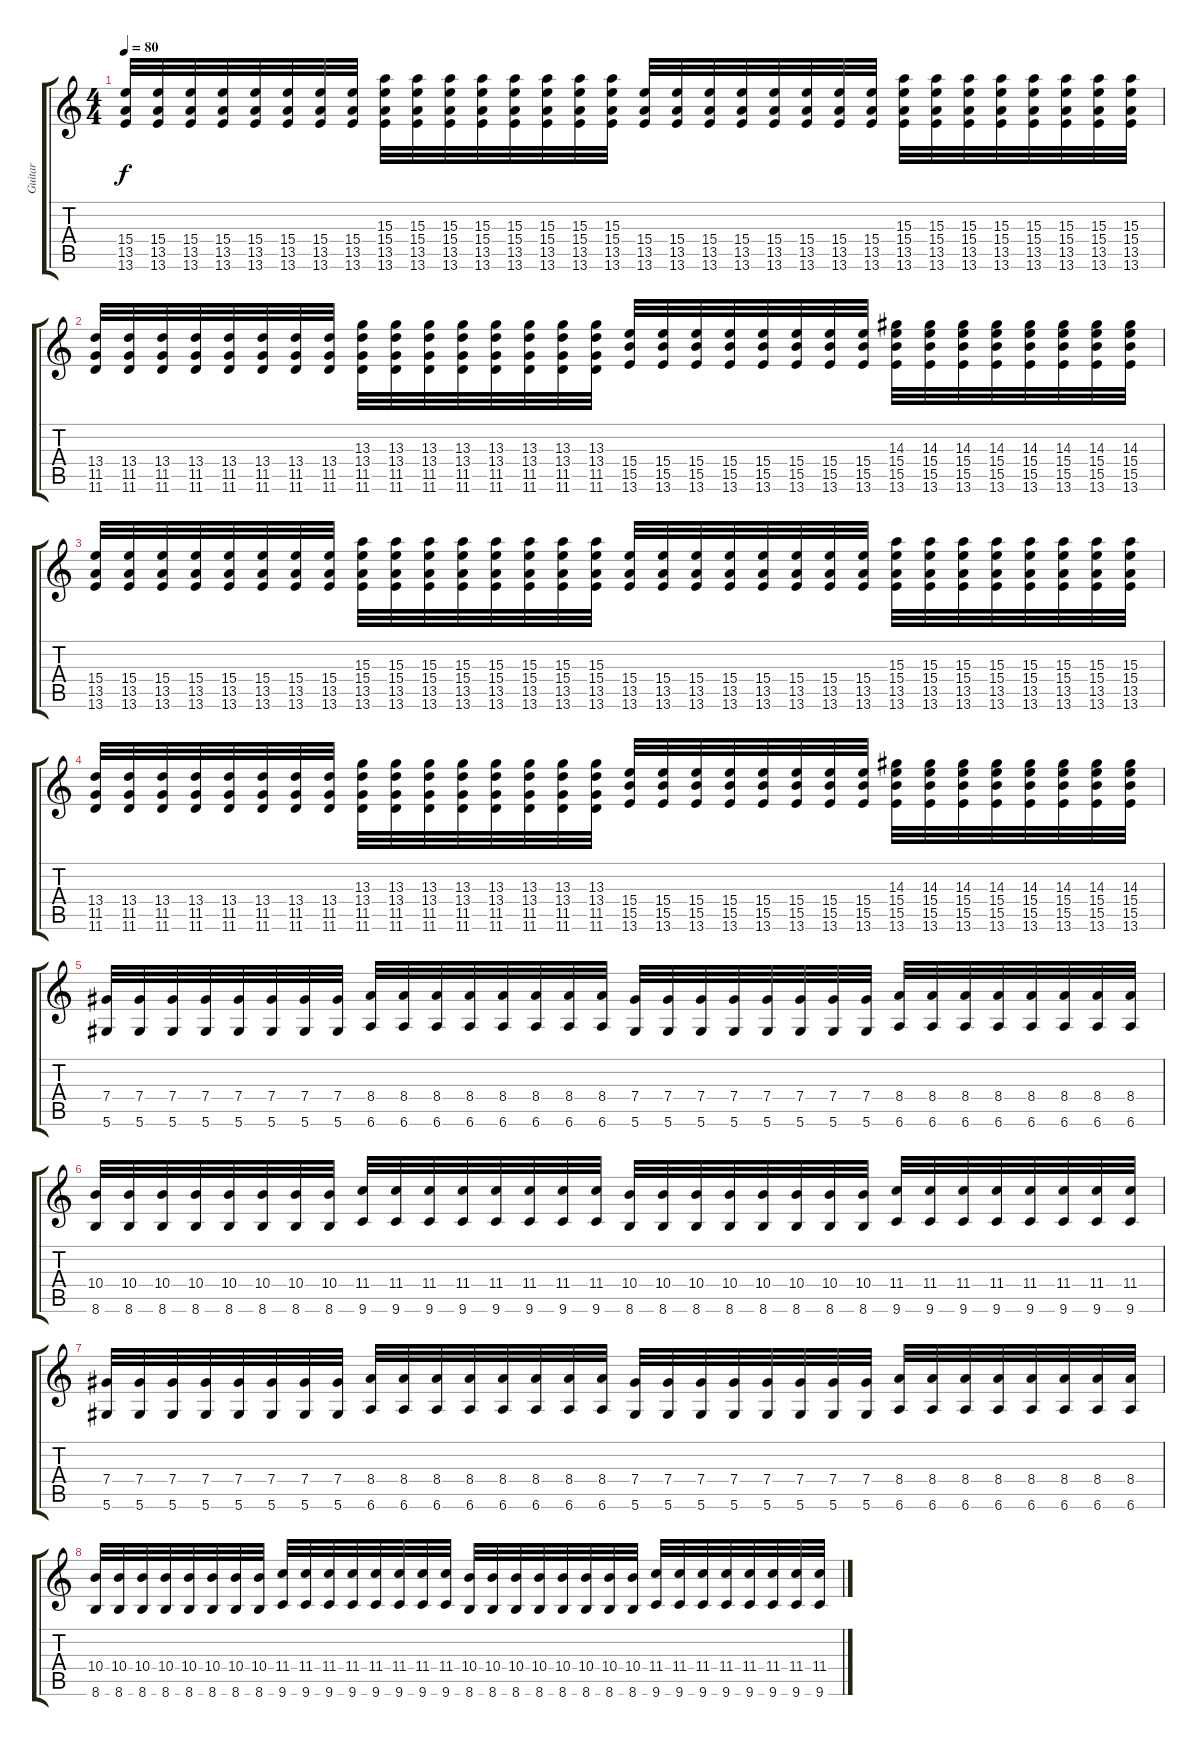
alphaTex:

\track ("Guitar" "Guitar") {instrument distortionguitar}
\staff {score tabs}
\tuning (Eb4 Bb3 Gb3 Db3 Ab2 Eb2) {hide}
\ts (4 4)
\tempo 80
\clef g2
\ks c
(15.4 13.5 13.6).32{dy f} (15.4 13.5 13.6).32 (15.4 13.5 13.6).32 (15.4 13.5 13.6).32 (15.4 13.5 13.6).32 (15.4 13.5 13.6).32 (15.4 13.5 13.6).32 (15.4 13.5 13.6).32 (15.3 15.4 13.5 13.6).32 (15.3 15.4 13.5 13.6).32 (15.3 15.4 13.5 13.6).32 (15.3 15.4 13.5 13.6).32 (15.3 15.4 13.5 13.6).32 (15.3 15.4 13.5 13.6).32 (15.3 15.4 13.5 13.6).32 (15.3 15.4 13.5 13.6).32 (15.4 13.5 13.6).32 (15.4 13.5 13.6).32 (15.4 13.5 13.6).32 (15.4 13.5 13.6).32 (15.4 13.5 13.6).32 (15.4 13.5 13.6).32 (15.4 13.5 13.6).32 (15.4 13.5 13.6).32 (15.3 15.4 13.5 13.6).32 (15.3 15.4 13.5 13.6).32 (15.3 15.4 13.5 13.6).32 (15.3 15.4 13.5 13.6).32 (15.3 15.4 13.5 13.6).32 (15.3 15.4 13.5 13.6).32 (15.3 15.4 13.5 13.6).32 (15.3 15.4 13.5 13.6).32 |
(13.4 11.5 11.6).32 (13.4 11.5 11.6).32 (13.4 11.5 11.6).32 (13.4 11.5 11.6).32 (13.4 11.5 11.6).32 (13.4 11.5 11.6).32 (13.4 11.5 11.6).32 (13.4 11.5 11.6).32 (13.3 13.4 11.5 11.6).32 (13.3 13.4 11.5 11.6).32 (13.3 13.4 11.5 11.6).32 (13.3 13.4 11.5 11.6).32 (13.3 13.4 11.5 11.6).32 (13.3 13.4 11.5 11.6).32 (13.3 13.4 11.5 11.6).32 (13.3 13.4 11.5 11.6).32 (15.4 15.5 13.6).32 (15.4 15.5 13.6).32 (15.4 15.5 13.6).32 (15.4 15.5 13.6).32 (15.4 15.5 13.6).32 (15.4 15.5 13.6).32 (15.4 15.5 13.6).32 (15.4 15.5 13.6).32 (14.3 15.4 15.5 13.6).32 (14.3 15.4 15.5 13.6).32 (14.3 15.4 15.5 13.6).32 (14.3 15.4 15.5 13.6).32 (14.3 15.4 15.5 13.6).32 (14.3 15.4 15.5 13.6).32 (14.3 15.4 15.5 13.6).32 (14.3 15.4 15.5 13.6).32 |
(15.4 13.5 13.6).32 (15.4 13.5 13.6).32 (15.4 13.5 13.6).32 (15.4 13.5 13.6).32 (15.4 13.5 13.6).32 (15.4 13.5 13.6).32 (15.4 13.5 13.6).32 (15.4 13.5 13.6).32 (15.3 15.4 13.5 13.6).32 (15.3 15.4 13.5 13.6).32 (15.3 15.4 13.5 13.6).32 (15.3 15.4 13.5 13.6).32 (15.3 15.4 13.5 13.6).32 (15.3 15.4 13.5 13.6).32 (15.3 15.4 13.5 13.6).32 (15.3 15.4 13.5 13.6).32 (15.4 13.5 13.6).32 (15.4 13.5 13.6).32 (15.4 13.5 13.6).32 (15.4 13.5 13.6).32 (15.4 13.5 13.6).32 (15.4 13.5 13.6).32 (15.4 13.5 13.6).32 (15.4 13.5 13.6).32 (15.3 15.4 13.5 13.6).32 (15.3 15.4 13.5 13.6).32 (15.3 15.4 13.5 13.6).32 (15.3 15.4 13.5 13.6).32 (15.3 15.4 13.5 13.6).32 (15.3 15.4 13.5 13.6).32 (15.3 15.4 13.5 13.6).32 (15.3 15.4 13.5 13.6).32 |
(13.4 11.5 11.6).32 (13.4 11.5 11.6).32 (13.4 11.5 11.6).32 (13.4 11.5 11.6).32 (13.4 11.5 11.6).32 (13.4 11.5 11.6).32 (13.4 11.5 11.6).32 (13.4 11.5 11.6).32 (13.3 13.4 11.5 11.6).32 (13.3 13.4 11.5 11.6).32 (13.3 13.4 11.5 11.6).32 (13.3 13.4 11.5 11.6).32 (13.3 13.4 11.5 11.6).32 (13.3 13.4 11.5 11.6).32 (13.3 13.4 11.5 11.6).32 (13.3 13.4 11.5 11.6).32 (15.4 15.5 13.6).32 (15.4 15.5 13.6).32 (15.4 15.5 13.6).32 (15.4 15.5 13.6).32 (15.4 15.5 13.6).32 (15.4 15.5 13.6).32 (15.4 15.5 13.6).32 (15.4 15.5 13.6).32 (14.3 15.4 15.5 13.6).32 (14.3 15.4 15.5 13.6).32 (14.3 15.4 15.5 13.6).32 (14.3 15.4 15.5 13.6).32 (14.3 15.4 15.5 13.6).32 (14.3 15.4 15.5 13.6).32 (14.3 15.4 15.5 13.6).32 (14.3 15.4 15.5 13.6).32 |
(7.4 5.6).32 (7.4 5.6).32 (7.4 5.6).32 (7.4 5.6).32 (7.4 5.6).32 (7.4 5.6).32 (7.4 5.6).32 (7.4 5.6).32 (8.4 6.6).32 (8.4 6.6).32 (8.4 6.6).32 (8.4 6.6).32 (8.4 6.6).32 (8.4 6.6).32 (8.4 6.6).32 (8.4 6.6).32 (7.4 5.6).32 (7.4 5.6).32 (7.4 5.6).32 (7.4 5.6).32 (7.4 5.6).32 (7.4 5.6).32 (7.4 5.6).32 (7.4 5.6).32 (8.4 6.6).32 (8.4 6.6).32 (8.4 6.6).32 (8.4 6.6).32 (8.4 6.6).32 (8.4 6.6).32 (8.4 6.6).32 (8.4 6.6).32 |
(10.4 8.6).32 (10.4 8.6).32 (10.4 8.6).32 (10.4 8.6).32 (10.4 8.6).32 (10.4 8.6).32 (10.4 8.6).32 (10.4 8.6).32 (11.4 9.6).32 (11.4 9.6).32 (11.4 9.6).32 (11.4 9.6).32 (11.4 9.6).32 (11.4 9.6).32 (11.4 9.6).32 (11.4 9.6).32 (10.4 8.6).32 (10.4 8.6).32 (10.4 8.6).32 (10.4 8.6).32 (10.4 8.6).32 (10.4 8.6).32 (10.4 8.6).32 (10.4 8.6).32 (11.4 9.6).32 (11.4 9.6).32 (11.4 9.6).32 (11.4 9.6).32 (11.4 9.6).32 (11.4 9.6).32 (11.4 9.6).32 (11.4 9.6).32 |
(7.4 5.6).32 (7.4 5.6).32 (7.4 5.6).32 (7.4 5.6).32 (7.4 5.6).32 (7.4 5.6).32 (7.4 5.6).32 (7.4 5.6).32 (8.4 6.6).32 (8.4 6.6).32 (8.4 6.6).32 (8.4 6.6).32 (8.4 6.6).32 (8.4 6.6).32 (8.4 6.6).32 (8.4 6.6).32 (7.4 5.6).32 (7.4 5.6).32 (7.4 5.6).32 (7.4 5.6).32 (7.4 5.6).32 (7.4 5.6).32 (7.4 5.6).32 (7.4 5.6).32 (8.4 6.6).32 (8.4 6.6).32 (8.4 6.6).32 (8.4 6.6).32 (8.4 6.6).32 (8.4 6.6).32 (8.4 6.6).32 (8.4 6.6).32 |
(10.4 8.6).32 (10.4 8.6).32 (10.4 8.6).32 (10.4 8.6).32 (10.4 8.6).32 (10.4 8.6).32 (10.4 8.6).32 (10.4 8.6).32 (11.4 9.6).32 (11.4 9.6).32 (11.4 9.6).32 (11.4 9.6).32 (11.4 9.6).32 (11.4 9.6).32 (11.4 9.6).32 (11.4 9.6).32 (10.4 8.6).32 (10.4 8.6).32 (10.4 8.6).32 (10.4 8.6).32 (10.4 8.6).32 (10.4 8.6).32 (10.4 8.6).32 (10.4 8.6).32 (11.4 9.6).32 (11.4 9.6).32 (11.4 9.6).32 (11.4 9.6).32 (11.4 9.6).32 (11.4 9.6).32 (11.4 9.6).32 (11.4 9.6).32
